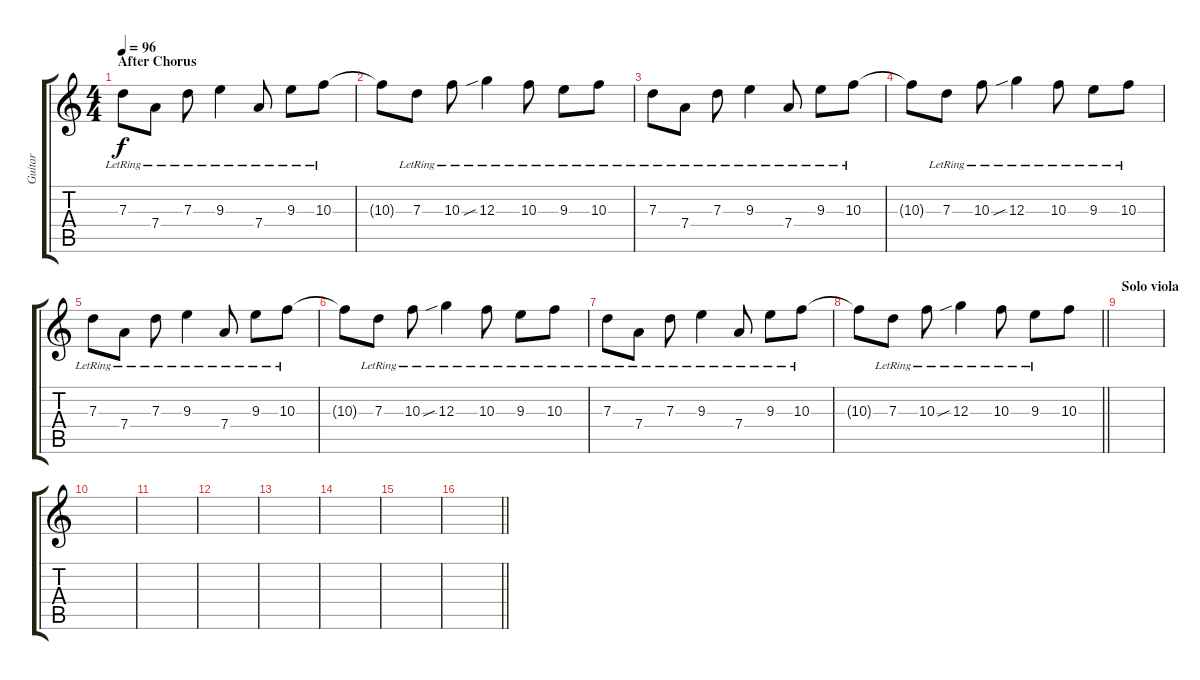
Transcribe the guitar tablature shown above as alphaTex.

\track ("Guitar" "Guitar") {instrument distortionguitar}
\staff {score tabs}
\tuning (E4 B3 G3 D3 A2 E2) {hide}
\ts (4 4)
\section ("" "After Chorus")
\tempo 96
\clef g2
\ks c
7.3{lr}.8{dy f instrument distortionguitar} 7.4{lr}.8 7.3{lr}.8 9.3{lr}.4 7.4{lr}.8 9.3{lr}.8 10.3{lr}.8 |
10.3{t}.8 7.3{lr}.8 10.3{lr}.8 12.3{sib lr}.4 10.3{lr}.8 9.3{lr}.8 10.3{lr}.8 |
7.3{lr}.8 7.4{lr}.8 7.3{lr}.8 9.3{lr}.4 7.4{lr}.8 9.3{lr}.8 10.3{lr}.8 |
10.3{t}.8 7.3{lr}.8 10.3{lr}.8 12.3{sib lr}.4 10.3{lr}.8 9.3{lr}.8 10.3{lr}.8 |
7.3{lr}.8 7.4{lr}.8 7.3{lr}.8 9.3{lr}.4 7.4{lr}.8 9.3{lr}.8 10.3{lr}.8 |
10.3{t}.8 7.3{lr}.8 10.3{lr}.8 12.3{sib lr}.4 10.3{lr}.8 9.3{lr}.8 10.3{lr}.8 |
7.3{lr}.8 7.4{lr}.8 7.3{lr}.8 9.3{lr}.4 7.4{lr}.8 9.3{lr}.8 10.3{lr}.8 |
\barLineRight lightlight
10.3{t}.8 7.3{lr}.8 10.3{lr}.8 12.3{sib lr}.4 10.3{lr}.8 9.3{lr}.8 10.3.8 |
\section ("" "Solo viola")
|
|
|
|
|
|
|
\barLineRight lightlight
